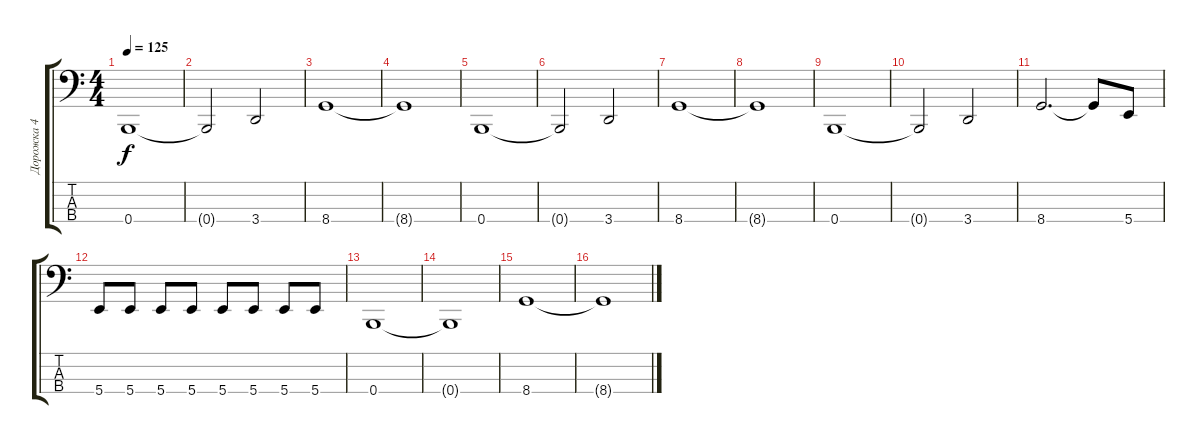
\track ("Дорожка 4" "Дорожка 4") {instrument electricbassfinger}
\staff {score tabs}
\tuning (E2 B1 Gb1 B0) {hide}
\ts (4 4)
\tempo 125
\clef f4
\ks c
0.4.1{dy f} |
0.4{t}.2 3.4.2 |
8.4.1 |
8.4{t}.1 |
0.4.1 |
0.4{t}.2 3.4.2 |
8.4.1 |
8.4{t}.1 |
0.4.1 |
0.4{t}.2 3.4.2 |
8.4.2{d} 8.4{t}.8 5.4.8 |
5.4.8 5.4.8 5.4.8 5.4.8 5.4.8 5.4.8 5.4.8 5.4.8 |
0.4.1 |
0.4{t}.1 |
8.4.1 |
8.4{t}.1
